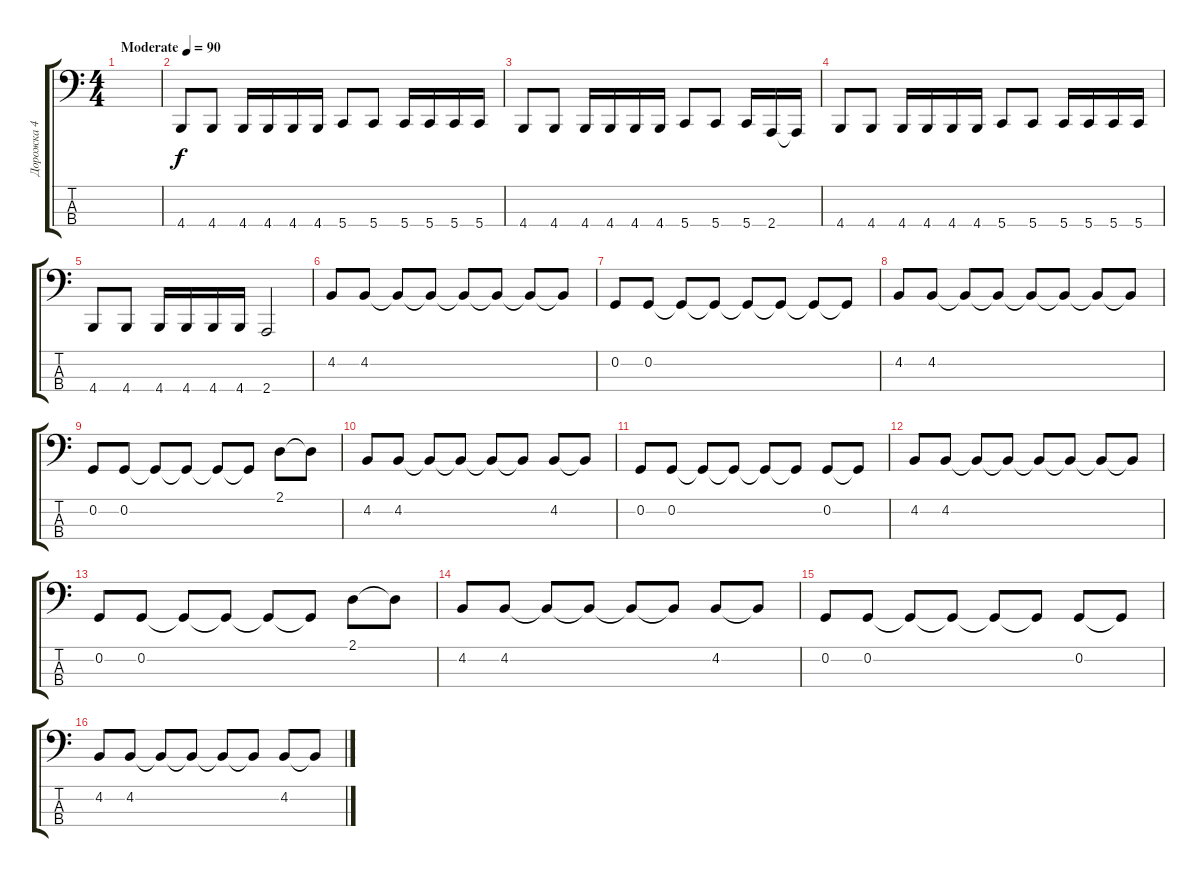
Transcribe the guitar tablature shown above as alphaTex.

\track ("Дорожка 4" "Дорожка 4") {instrument electricbassfinger}
\staff {score tabs}
\tuning (C2 G1 D1 G0) {hide}
\ts (4 4)
\tempo (90 "Moderate")
\clef f4
\ks c
|
4.4.8 4.4.8 4.4.16 4.4.16 4.4.16 4.4.16 5.4.8 5.4.8 5.4.16 5.4.16 5.4.16 5.4.16 |
4.4.8 4.4.8 4.4.16 4.4.16 4.4.16 4.4.16 5.4.8 5.4.8 5.4.16 2.4.16 2.4{t}.16 |
4.4.8 4.4.8 4.4.16 4.4.16 4.4.16 4.4.16 5.4.8 5.4.8 5.4.16 5.4.16 5.4.16 5.4.16 |
4.4.8 4.4.8 4.4.16 4.4.16 4.4.16 4.4.16 2.4.2 |
4.2.8 4.2.8 4.2{t}.8 4.2{t}.8 4.2{t}.8 4.2{t}.8 4.2{t}.8 4.2{t}.8 |
0.2.8 0.2.8 0.2{t}.8 0.2{t}.8 0.2{t}.8 0.2{t}.8 0.2{t}.8 0.2{t}.8 |
4.2.8 4.2.8 4.2{t}.8 4.2{t}.8 4.2{t}.8 4.2{t}.8 4.2{t}.8 4.2{t}.8 |
0.2.8 0.2.8 0.2{t}.8 0.2{t}.8 0.2{t}.8 0.2{t}.8 2.1.8 2.1{t}.8 |
4.2.8 4.2.8 4.2{t}.8 4.2{t}.8 4.2{t}.8 4.2{t}.8 4.2.8 4.2{t}.8 |
0.2.8 0.2.8 0.2{t}.8 0.2{t}.8 0.2{t}.8 0.2{t}.8 0.2.8 0.2{t}.8 |
4.2.8 4.2.8 4.2{t}.8 4.2{t}.8 4.2{t}.8 4.2{t}.8 4.2{t}.8 4.2{t}.8 |
0.2.8 0.2.8 0.2{t}.8 0.2{t}.8 0.2{t}.8 0.2{t}.8 2.1.8 2.1{t}.8 |
4.2.8 4.2.8 4.2{t}.8 4.2{t}.8 4.2{t}.8 4.2{t}.8 4.2.8 4.2{t}.8 |
0.2.8 0.2.8 0.2{t}.8 0.2{t}.8 0.2{t}.8 0.2{t}.8 0.2.8 0.2{t}.8 |
4.2.8 4.2.8 4.2{t}.8 4.2{t}.8 4.2{t}.8 4.2{t}.8 4.2.8 4.2{t}.8
